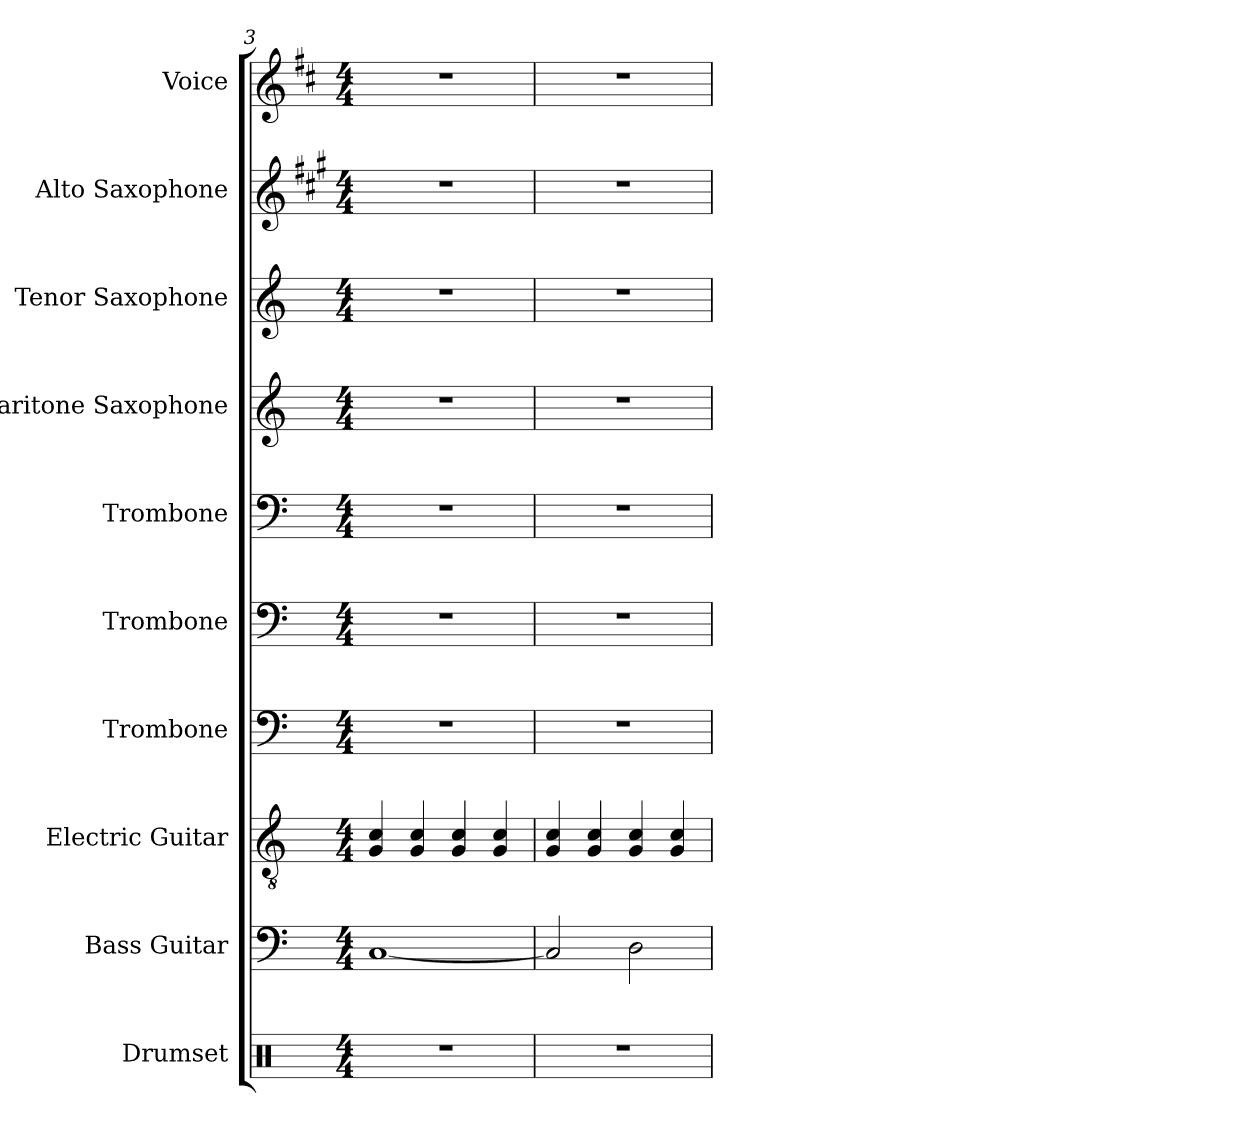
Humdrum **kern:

**kern	**kern	**kern	**kern	**kern	**kern	**kern	**kern	**kern	**kern
*part10	*part9	*part8	*part7	*part6	*part5	*part4	*part3	*part2	*part1
*staff10	*staff9	*staff8	*staff7	*staff6	*staff5	*staff4	*staff3	*staff2	*staff1
*I"Drumset	*I"Bass Guitar	*I"Electric Guitar	*I"Trombone	*I"Trombone	*I"Trombone	*I"Baritone Saxophone	*I"Tenor Saxophone	*I"Alto Saxophone	*I"Voice
*I'Drs.	*I'B. Guit.	*I'El. Guit.	*I'Tbn.	*I'Tbn.	*I'Tbn.	*I'Bar. Sax.	*I'T. Sax.	*I'A. Sax.	*I'Vo.
*clefX	*clefF4	*clefGv2	*clefF4	*clefF4	*clefF4	*clefG2	*clefG2	*clefG2	*clefG2
*	*ITrd7c12	*	*	*	*	*ITrd12c21	*ITrd8c14	*ITrd5c9	*ITrd1c2
*k[]	*k[]	*k[]	*k[]	*k[]	*k[]	*k[]	*k[]	*k[]	*k[]
*M4/4	*M4/4	*M4/4	*M4/4	*M4/4	*M4/4	*M4/4	*M4/4	*M4/4	*M4/4
=3	=3	=3	=3	=3	=3	=3	=3	=3	=3
1r	[1CC	4G/ 4c/	1r	1r	1r	1r	1r	1r	1r
.	.	4G/ 4c/	.	.	.	.	.	.	.
.	.	4G/ 4c/	.	.	.	.	.	.	.
.	.	4G/ 4c/	.	.	.	.	.	.	.
=4	=4	=4	=4	=4	=4	=4	=4	=4	=4
1r	2CC/]	4G/ 4c/	1r	1r	1r	1r	1r	1r	1r
.	.	4G/ 4c/	.	.	.	.	.	.	.
.	2DD\	4G/ 4c/	.	.	.	.	.	.	.
.	.	4G/ 4c/	.	.	.	.	.	.	.
=	=	=	=	=	=	=	=	=	=
*-	*-	*-	*-	*-	*-	*-	*-	*-	*-
